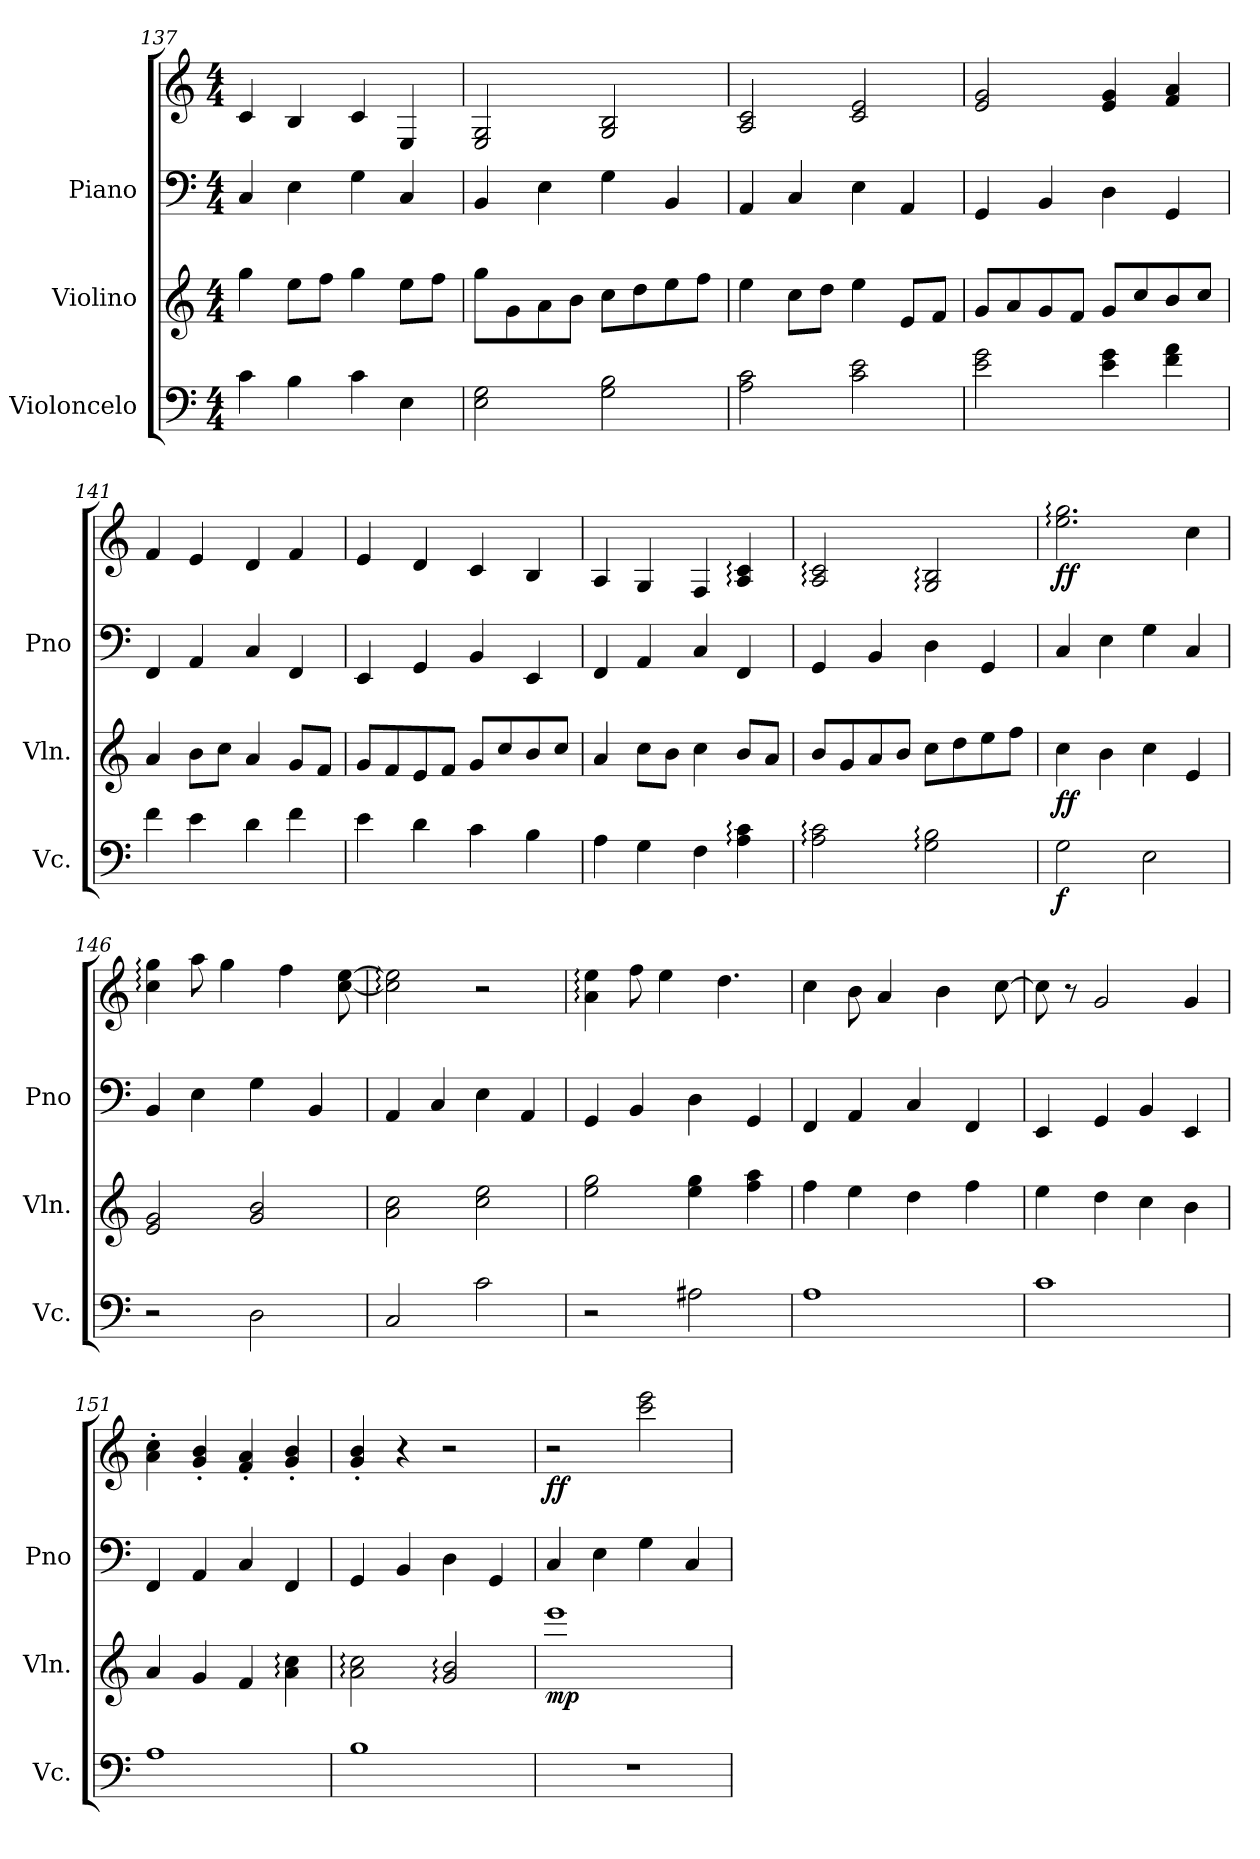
**kern	**dynam	**kern	**dynam	**kern	**kern	**dynam
*part3	*part3	*part2	*part2	*part1	*part1	*part1
*staff4	*staff4	*staff3	*staff3	*staff2	*staff1	*staff1/2
*I"Violoncelo	*	*I"Violino	*	*I"Piano	*	*
*I'Vc.	*	*I'Vln.	*	*I'Pno	*	*
*clefF4	*	*clefG2	*	*clefF4	*clefG2	*
*k[]	*	*k[]	*	*k[]	*k[]	*
*M4/4	*	*M4/4	*	*M4/4	*M4/4	*
=137	=137	=137	=137	=137	=137	=137
4c\	.	4gg\	.	4C/	4c/	.
4B\	.	8ee\L	.	4E\	4B/	.
.	.	8ff\J	.	.	.	.
4c\	.	4gg\	.	4G\	4c/	.
4E\	.	8ee\L	.	4C/	4E/	.
.	.	8ff\J	.	.	.	.
=138	=138	=138	=138	=138	=138	=138
2E\ 2G\	.	8gg\L	.	4BB/	2E/ 2G/	.
.	.	8g\	.	.	.	.
.	.	8a\	.	4E\	.	.
.	.	8b\J	.	.	.	.
2G\ 2B\	.	8cc\L	.	4G\	2G/ 2B/	.
.	.	8dd\	.	.	.	.
.	.	8ee\	.	4BB/	.	.
.	.	8ff\J	.	.	.	.
!!LO:LB:g=z
=139	=139	=139	=139	=139	=139	=139
2A\ 2c\	.	4ee\	.	4AA/	2A/ 2c/	.
.	.	8cc\L	.	4C/	.	.
.	.	8dd\J	.	.	.	.
2c\ 2e\	.	4ee\	.	4E\	2c/ 2e/	.
.	.	8e/L	.	4AA/	.	.
.	.	8f/J	.	.	.	.
=140	=140	=140	=140	=140	=140	=140
2e\ 2g\	.	8g/L	.	4GG/	2e/ 2g/	.
.	.	8a/	.	.	.	.
.	.	8g/	.	4BB/	.	.
.	.	8f/J	.	.	.	.
4e\ 4g\	.	8g/L	.	4D\	4e/ 4g/	.
.	.	8cc/	.	.	.	.
4f\ 4a\	.	8b/	.	4GG/	4f/ 4a/	.
.	.	8cc/J	.	.	.	.
=141	=141	=141	=141	=141	=141	=141
4f\	.	4a/	.	4FF/	4f/	.
4e\	.	8b\L	.	4AA/	4e/	.
.	.	8cc\J	.	.	.	.
4d\	.	4a/	.	4C/	4d/	.
4f\	.	8g/L	.	4FF/	4f/	.
.	.	8f/J	.	.	.	.
=142	=142	=142	=142	=142	=142	=142
4e\	.	8g/L	.	4EE/	4e/	.
.	.	8f/	.	.	.	.
4d\	.	8e/	.	4GG/	4d/	.
.	.	8f/J	.	.	.	.
4c\	.	8g/L	.	4BB/	4c/	.
.	.	8cc/	.	.	.	.
4B\	.	8b/	.	4EE/	4B/	.
.	.	8cc/J	.	.	.	.
=143	=143	=143	=143	=143	=143	=143
4A\	.	4a/	.	4FF/	4A/	.
4G\	.	8cc\L	.	4AA/	4G/	.
.	.	8b\J	.	.	.	.
4F\	.	4cc\	.	4C/	4F/	.
4A\: 4c\:	.	8b/L	.	4FF/	4A/: 4c/:	.
.	.	8a/J	.	.	.	.
!!LO:PB:g=z
=144	=144	=144	=144	=144	=144	=144
2A\: 2c\:	.	8b/L	.	4GG/	2A/: 2c/:	.
.	.	8g/	.	.	.	.
.	.	8a/	.	4BB/	.	.
.	.	8b/J	.	.	.	.
2G\: 2B\:	.	8cc\L	.	4D\	2G/: 2B/:	.
.	.	8dd\	.	.	.	.
.	.	8ee\	.	4GG/	.	.
.	.	8ff\J	.	.	.	.
=145	=145	=145	=145	=145	=145	=145
!	!LO:DY:b	!	!LO:DY:b	!	!	!
!	!	!	!LO:DY:n=1:b	!	!	!LO:DY:b
2G\	f	4cc\	f f	4C/	2.ee\: 2.gg\:	ff
.	.	4b\	.	4E\	.	.
2E\	.	4cc\	.	4G\	.	.
.	.	4e/	.	4C/	4cc\	.
=146	=146	=146	=146	=146	=146	=146
2r	.	2e/ 2g/	.	4BB/	4cc\: 4gg\:	.
.	.	.	.	4E\	8aa\	.
.	.	.	.	.	4gg\	.
2D\	.	2g/ 2b/	.	4G\	.	.
.	.	.	.	.	4ff\	.
.	.	.	.	4BB/	.	.
.	.	.	.	.	[8cc\ [8ee\	.
=147	=147	=147	=147	=147	=147	=147
2C/	.	2a\ 2cc\	.	4AA/	2cc\]: 2ee\]:	.
.	.	.	.	4C/	.	.
2c\	.	2cc\ 2ee\	.	4E\	2r	.
.	.	.	.	4AA/	.	.
=148	=148	=148	=148	=148	=148	=148
2r	.	2ee\ 2gg\	.	4GG/	4a\: 4ee\:	.
.	.	.	.	4BB/	8ff\	.
.	.	.	.	.	4ee\	.
2A#X\	.	4ee\ 4gg\	.	4D\	.	.
.	.	.	.	.	4.dd\	.
.	.	4ff\ 4aa\	.	4GG/	.	.
=149	=149	=149	=149	=149	=149	=149
1A	.	4ff\	.	4FF/	4cc\	.
.	.	4ee\	.	4AA/	8b\	.
.	.	.	.	.	4a/	.
.	.	4dd\	.	4C/	.	.
.	.	.	.	.	4b\	.
.	.	4ff\	.	4FF/	.	.
.	.	.	.	.	[8cc\	.
!!LO:LB:g=z
=150	=150	=150	=150	=150	=150	=150
1c	.	4ee\	.	4EE/	8cc\]	.
.	.	.	.	.	8r	.
.	.	4dd\	.	4GG/	2g/	.
.	.	4cc\	.	4BB/	.	.
.	.	4b\	.	4EE/	4g/	.
=151	=151	=151	=151	=151	=151	=151
1A	.	4a/	.	4FF/	4a\' 4cc\'	.
.	.	4g/	.	4AA/	4g/' 4b/'	.
.	.	4f/	.	4C/	4f/' 4a/'	.
.	.	4a\: 4cc\:	.	4FF/	4g/' 4b/'	.
=152	=152	=152	=152	=152	=152	=152
1B	.	2a\: 2cc\:	.	4GG/	4g/' 4b/'	.
.	.	.	.	4BB/	4r	.
.	.	2g/: 2b/:	.	4D\	2r	.
.	.	.	.	4GG/	.	.
=153	=153	=153	=153	=153	=153	=153
!	!	!	!LO:DY:b	!	!	!LO:DY:b
1r	.	1eee	mp	4C/	2r	ff
.	.	.	.	4E\	.	.
.	.	.	.	4G\	2ccc\ 2eee\	.
.	.	.	.	4C/	.	.
=	=	=	=	=	=	=
*-	*-	*-	*-	*-	*-	*-
